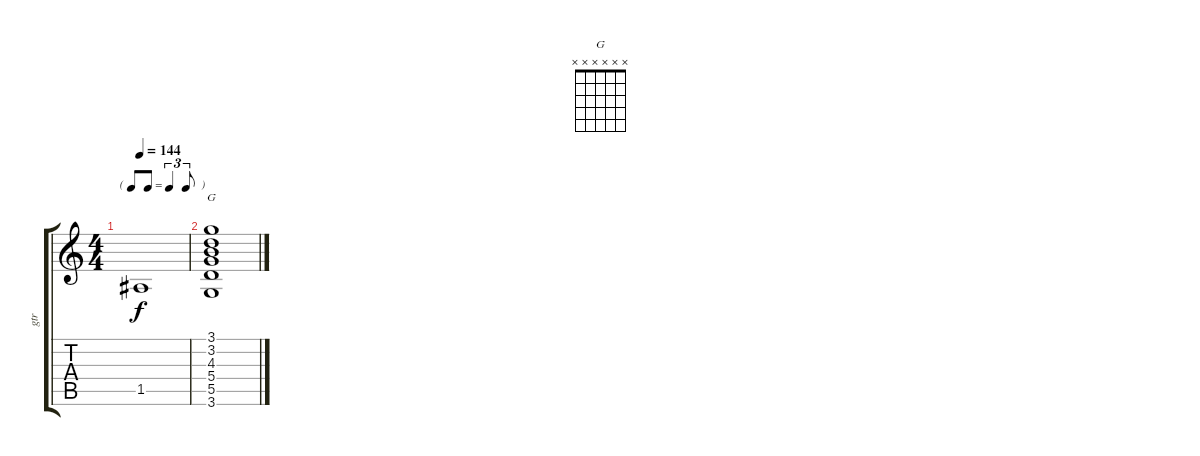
\track ("gtr" "gtr") {instrument acousticguitarsteel}
\staff {score tabs}
\tuning (E4 B3 G3 D3 A2 E2) {hide}
\chord ("G" x x x x x x)
\ts (4 4)
\tf triplet8th
\tempo 144
\clef g2
\ks c
1.5.1{dy f} |
(3.1 3.2 4.3 5.4 5.5 3.6).1{ch "G"}
